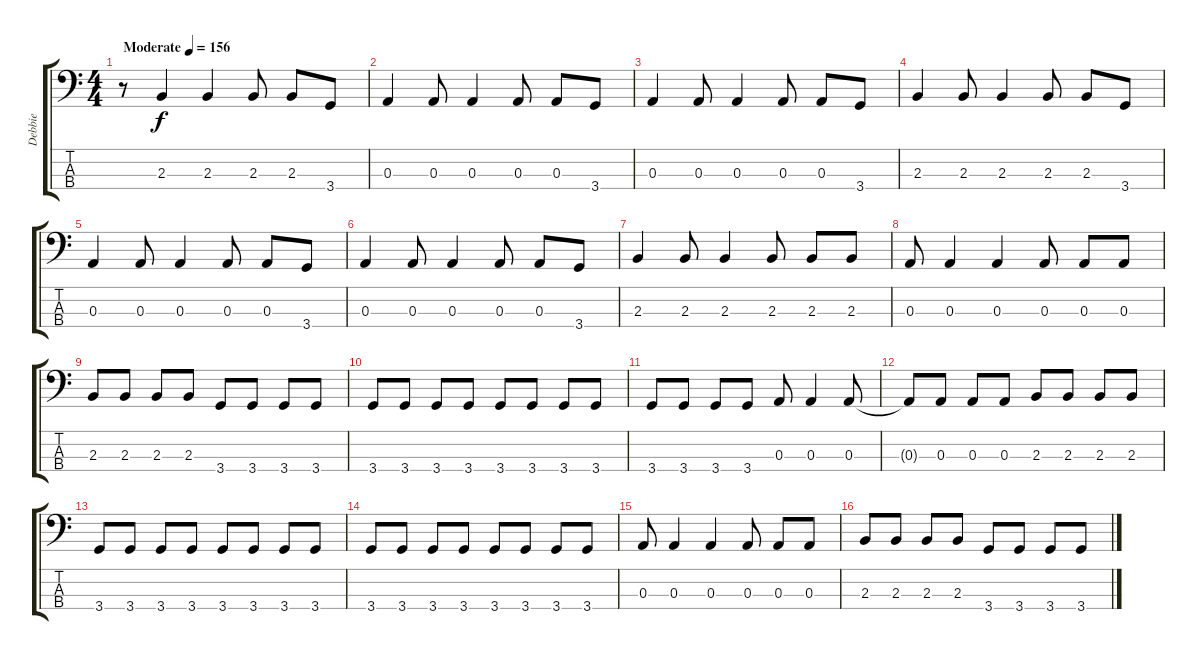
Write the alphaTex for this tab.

\track ("Debbie" "Debbie") {instrument electricbasspick}
\staff {score tabs}
\tuning (G2 D2 A1 E1) {hide}
\ts (4 4)
\tempo (156 "Moderate")
\clef f4
\ks c
r.8{dy f instrument electricbasspick} 2.3.4 2.3.4 2.3.8 2.3.8 3.4.8 |
0.3.4 0.3.8 0.3.4 0.3.8 0.3.8 3.4.8 |
0.3.4 0.3.8 0.3.4 0.3.8 0.3.8 3.4.8 |
2.3.4 2.3.8 2.3.4 2.3.8 2.3.8 3.4.8 |
0.3.4 0.3.8 0.3.4 0.3.8 0.3.8 3.4.8 |
0.3.4 0.3.8 0.3.4 0.3.8 0.3.8 3.4.8 |
2.3.4 2.3.8 2.3.4 2.3.8 2.3.8 2.3.8 |
0.3.8 0.3.4 0.3.4 0.3.8 0.3.8 0.3.8 |
2.3.8 2.3.8 2.3.8 2.3.8 3.4.8 3.4.8 3.4.8 3.4.8 |
3.4.8 3.4.8 3.4.8 3.4.8 3.4.8 3.4.8 3.4.8 3.4.8 |
3.4.8 3.4.8 3.4.8 3.4.8 0.3.8 0.3.4 0.3.8 |
0.3{t}.8 0.3.8 0.3.8 0.3.8 2.3.8 2.3.8 2.3.8 2.3.8 |
3.4.8 3.4.8 3.4.8 3.4.8 3.4.8 3.4.8 3.4.8 3.4.8 |
3.4.8 3.4.8 3.4.8 3.4.8 3.4.8 3.4.8 3.4.8 3.4.8 |
0.3.8 0.3.4 0.3.4 0.3.8 0.3.8 0.3.8 |
2.3.8 2.3.8 2.3.8 2.3.8 3.4.8 3.4.8 3.4.8 3.4.8
